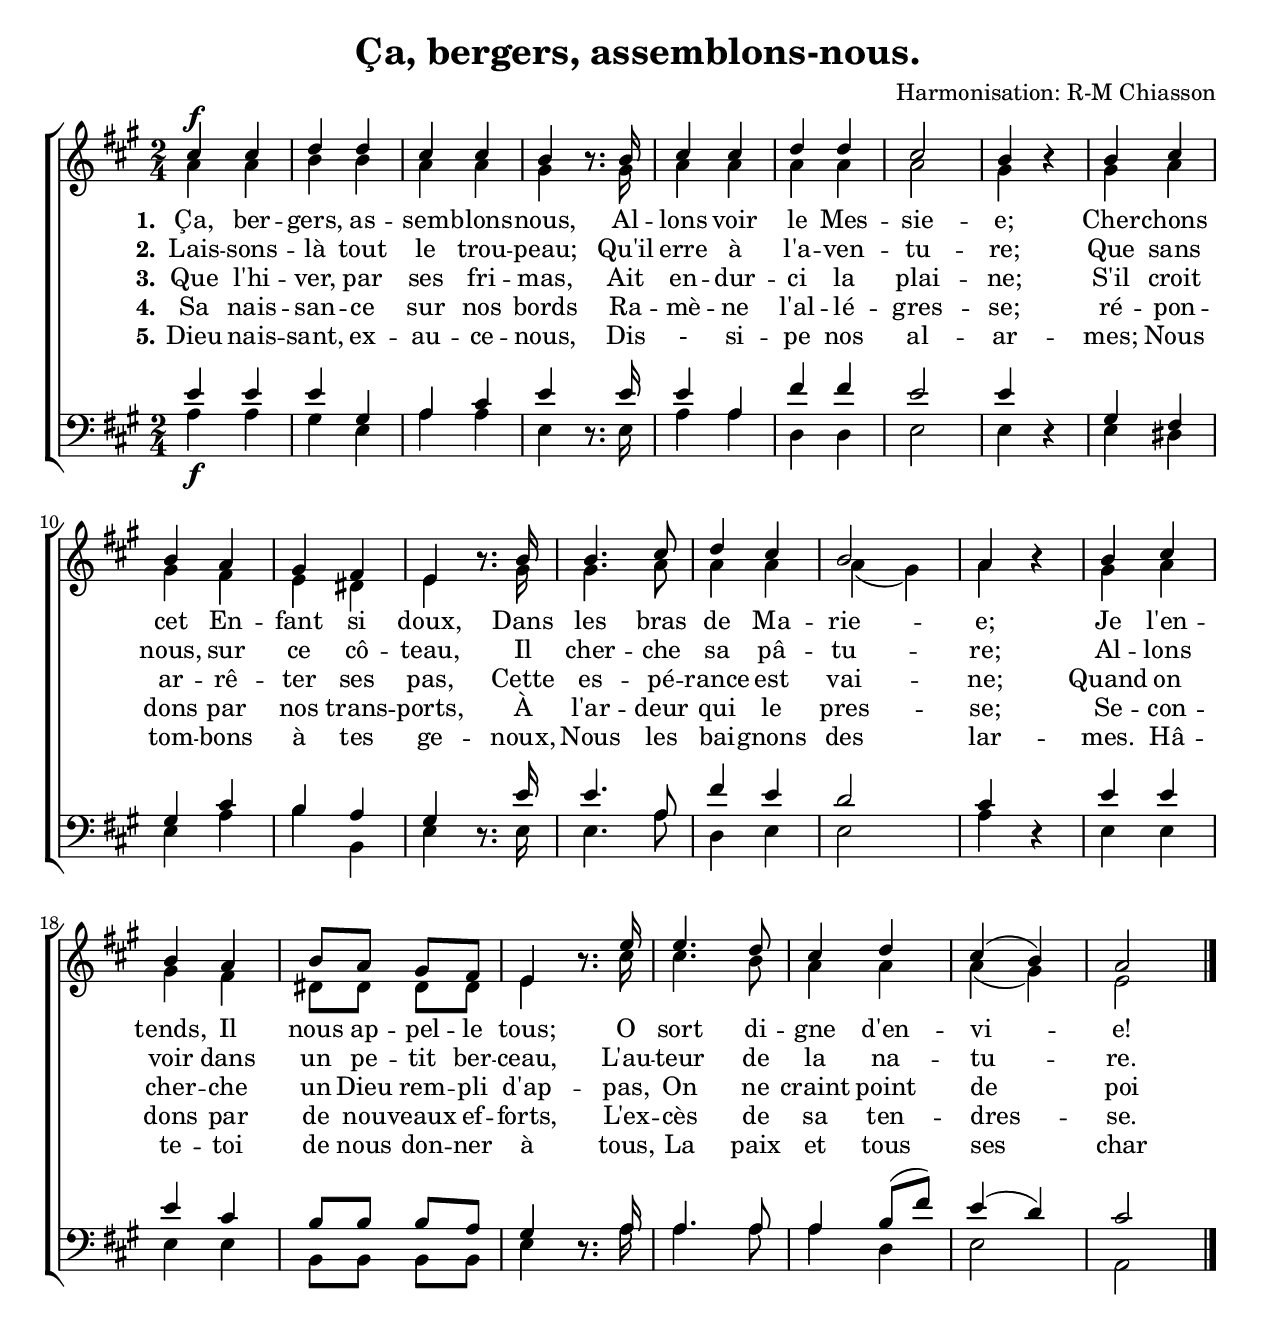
\version "2.12.3"

\header {
    title = "Ça, bergers, assemblons-nous."
    composer = "Harmonisation: R-M Chiasson"
}

\include "italiano.ly"

globals = {
  \key la \major
  \time 2/4
}

sop = \context Voice = "sop" \relative do'' {
  \globals
  \stemUp
  \slurUp
  \dynamicUp
  \clef treble
    
  dod4\f dod | re re | dod dod | si r8. si16 |
  dod4 dod | re re | dod2 | si4 r |

  si4 dod | si la | sold fad | mi r8. si'16 |
  si4. dod8 | re4 dod | si2 | la4 r |

  si4 dod | si la | si8 la sold fad | mi4 r8. mi'16 |
  mi4. re8 | dod4 re | dod( si) | la2 \bar "|."
}


alto = \context Voice = "alto" \relative do'' {
  \globals
  \stemDown
  \slurDown
  \dynamicDown
  \clef treble
    
  la4 la | si si | la la | sold r8. sold16 | la4 la | la la | la2 | sold4 r |

  sold4 la | sold fad | mi red | mi r8. sold16 | sold4. la8 | la4 la | la( sold) | la r |

  sold4 la | sold fad | red8 red red red | mi4 r8. dod'16 | dod4. si8 | la4 la | la( sold) | mi2
}


tenor = \context Voice = "tenor" \relative do' {
  \globals
  \stemUp
  \slurUp
  \dynamicUp
  \clef bass
    
  mi4 mi| mi sold, | la dod | mi r8. mi16 | mi4 la, | fad' fad |mi2 | mi4 r |

  sold,4 fad | sold dod | si la | sold r8. mi'16 | mi4. la,8 | fad'4 mi | re2 | dod4 r |

  mi4 mi| mi dod | si8 si si la | sold4 r8. la16 | la4. la8 | la4 si8( fad') | mi4( re) | dod2 
}


basse = \context Voice = "basse" \relative do' {
  \globals
  \stemDown
  \slurDown
  \dynamicDown
  \clef bass

  la4\f la | sold mi | la la | mi r8. mi16 | la4 la | re, re | mi2 | mi4 r |

  mi4 red | mi la | si si, | mi r8. mi16 | mi4. la8 | re,4 mi | mi2 | la4 r |

  mi4 mi | mi mi | si8 si si si | mi4 r8. la16 | la4. la8 | la4 re, | mi2 | la,
}






texteUn = \lyricmode {
  \set stanza = #"1."
  Ça, ber -- gers, as -- sem -- blons -- nous, Al -- lons voir le Mes -- sie -- e;

  Cher -- chons cet En -- fant si doux, Dans les bras de Ma -- rie -- e;

  Je l'en -- tends, Il nous ap -- pel -- le tous; O sort di -- gne d'en -- vi -- e!
}
texteDeux = \lyricmode {
  \set stanza = #"2."
  Lais -- sons -- là tout le trou -- peau; Qu'il erre à l'a -- ven -- tu -- re;
  Que sans nous, sur ce cô -- teau, Il cher -- che sa pâ -- tu -- re;
  Al -- lons voir dans un pe -- tit ber -- ceau, L'au -- teur de la na -- tu -- re.
}
texteTrois = \lyricmode {
  \set stanza = #"3."
  Que l'hi -- ver, par ses fri -- mas, Ait en -- dur -- ci la plai -- ne;
  S'il croit ar -- rê -- ter ses pas, Cette es -- pé -- rance est vai -- ne;
  Quand on cher -- che un Dieu rem -- pli d'ap -- pas, On ne craint point de poi -- se.
}
texteQuatre = \lyricmode {
  \set stanza = #"4."
  Sa nais -- san -- ce sur nos bords Ra -- mè -- ne l'al -- lé -- gres -- se; ré -- pon -- dons par nos trans -- ports, À l'ar -- deur qui le pres -- se; Se -- con -- dons par de nou -- veaux ef -- forts, L'ex -- cès de sa ten -- dres -- se.
}
texteCinq = \lyricmode {
  \set stanza = #"5."
  Dieu nais -- sant, ex -- au -- ce -- nous, Dis - si -- pe nos al -- ar -- mes;
  Nous tom -- bons à tes ge -- noux, Nous les bai -- gnons des lar -- mes.
  Hâ -- te -- toi de nous don -- ner à tous, La paix et tous ses char -- mes.
}


#(set-global-staff-size 20)
#(set-default-paper-size "letter")

collelyrics = \set Lyrics.minimumVerticalExtent = #'(-1 . 1)
collestaff = \set Staff.minimumVerticalExtent = #'(-9 . 5)

italique = {
    \override Lyrics.LyricText #'font-shape = #'italic
    \override Lyrics.LyricText #'font-series = #'medium
}
medium = {
    \override Lyrics.LyricText #'font-series = #'medium
}
barnum = {
    \override Score.BarNumber #'extra-offset = #'(0 . 0)
}
% Ici c'est pour mettre le nom de l'instrument a l'intérieur du staff. Merci! On l'insère dans les Lyrics.
vocalnamespace = {
    %\override Lyrics.VocalName #'break-align-symbol = #'key-signature
}
tenorbasse = {
    \set Staff.instrument = \markup { \column { "Tenor" "Basse" } }
}
sopranoalto = {
    \set Staff.instrument = \markup { \column { "Soprano" "Alto" } }
}



\score {
  \new ChoirStaff  <<
    \barnum
    \new Staff {
      %\collestaff
      \sopranoalto
      << \sop \\ \alto >>
    }
    \new Lyrics {
      %\collelyrics
      %\vocalnamespace
      \lyricsto "sop" \texteUn
    }
    \new Lyrics {
      %\collelyrics
      %\vocalnamespace
      \lyricsto "sop" \texteDeux
    }
    \new Lyrics {
      %\collelyrics
      %\vocalnamespace
      \lyricsto "sop" \texteTrois
    }
    \new Lyrics {
      %\collelyrics
      %\vocalnamespace
      \lyricsto "sop" \texteQuatre
    }
    \new Lyrics {
      %\collelyrics
      %\vocalnamespace
      \lyricsto "sop" \texteCinq
    }
    \new Staff {
      %\collestaff
      \tenorbasse
      << \tenor \\ \basse >>
    }
  >>
  

    
  \layout {
    papersize = "letter"
    indent = #0
    interscoreline = 0\mm
    %ragged-right = ##t
  }
    
  \midi {
    \context {
      \Score
      tempoWholesPerMinute = #(ly:make-moment 100 4)
    }
  }
}

\paper {
  between-system-space = 5\mm
  %linewidth = 174
}